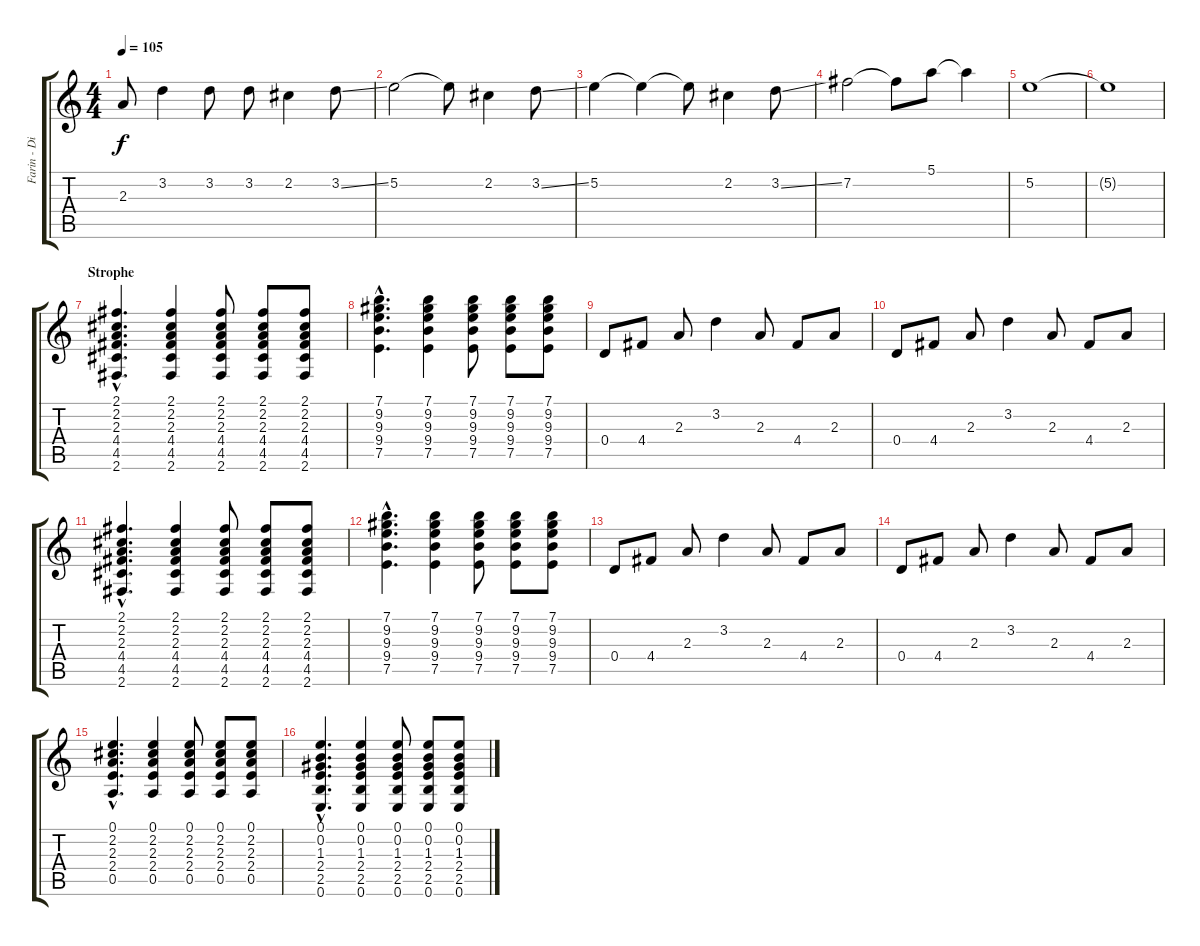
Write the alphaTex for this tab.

\track ("Farin - Dist" "Farin - Di") {instrument distortionguitar}
\staff {score tabs}
\tuning (E4 B3 G3 D3 A2 E2) {hide}
\ts (4 4)
\tempo 105
\clef g2
\ks c
2.3{t}.8{dy f} 3.2.4 3.2.8 3.2.8 2.2.4 3.2{ss}.8 |
5.2.2 5.2{t}.8 2.2.4 3.2{ss}.8 |
5.2.4 5.2{t}.4 5.2{t}.8 2.2.4 3.2{ss}.8 |
7.2.2 7.2{t}.8 5.1.8 5.1{t}.4 |
5.2.1 |
5.2{t}.1{instrument acousticguitarsteel} |
\section ("" "Strophe")
(2.1{hac} 2.2{hac} 2.3{hac} 4.4{hac} 4.5{hac} 2.6{hac}).4{d volume 8} (2.1 2.2 2.3 4.4 4.5 2.6).4 (2.1 2.2 2.3 4.4 4.5 2.6).8 (2.1 2.2 2.3 4.4 4.5 2.6).8 (2.1 2.2 2.3 4.4 4.5 2.6).8 |
(7.1{hac} 9.2{hac} 9.3{hac} 9.4{hac} 7.5{hac}).4{d} (7.1 9.2 9.3 9.4 7.5).4 (7.1 9.2 9.3 9.4 7.5).8 (7.1 9.2 9.3 9.4 7.5).8 (7.1 9.2 9.3 9.4 7.5).8 |
0.4.8 4.4.8 2.3.8 3.2.4 2.3.8 4.4.8 2.3.8 |
0.4.8 4.4.8 2.3.8 3.2.4 2.3.8 4.4.8 2.3.8 |
(2.1{hac} 2.2{hac} 2.3{hac} 4.4{hac} 4.5{hac} 2.6{hac}).4{d} (2.1 2.2 2.3 4.4 4.5 2.6).4 (2.1 2.2 2.3 4.4 4.5 2.6).8 (2.1 2.2 2.3 4.4 4.5 2.6).8 (2.1 2.2 2.3 4.4 4.5 2.6).8 |
(7.1{hac} 9.2{hac} 9.3{hac} 9.4{hac} 7.5{hac}).4{d} (7.1 9.2 9.3 9.4 7.5).4 (7.1 9.2 9.3 9.4 7.5).8 (7.1 9.2 9.3 9.4 7.5).8 (7.1 9.2 9.3 9.4 7.5).8 |
0.4.8 4.4.8 2.3.8 3.2.4 2.3.8 4.4.8 2.3.8 |
0.4.8 4.4.8 2.3.8 3.2.4 2.3.8 4.4.8 2.3.8 |
(0.1{hac} 2.2{hac} 2.3{hac} 2.4{hac} 0.5{hac}).4{d} (0.1 2.2 2.3 2.4 0.5).4 (0.1 2.2 2.3 2.4 0.5).8 (0.1 2.2 2.3 2.4 0.5).8 (0.1 2.2 2.3 2.4 0.5).8 |
(0.1{hac} 0.2{hac} 1.3{hac} 2.4{hac} 2.5{hac} 0.6{hac}).4{d} (0.1 0.2 1.3 2.4 2.5 0.6).4 (0.1 0.2 1.3 2.4 2.5 0.6).8 (0.1 0.2 1.3 2.4 2.5 0.6).8 (0.1 0.2 1.3 2.4 2.5 0.6).8
